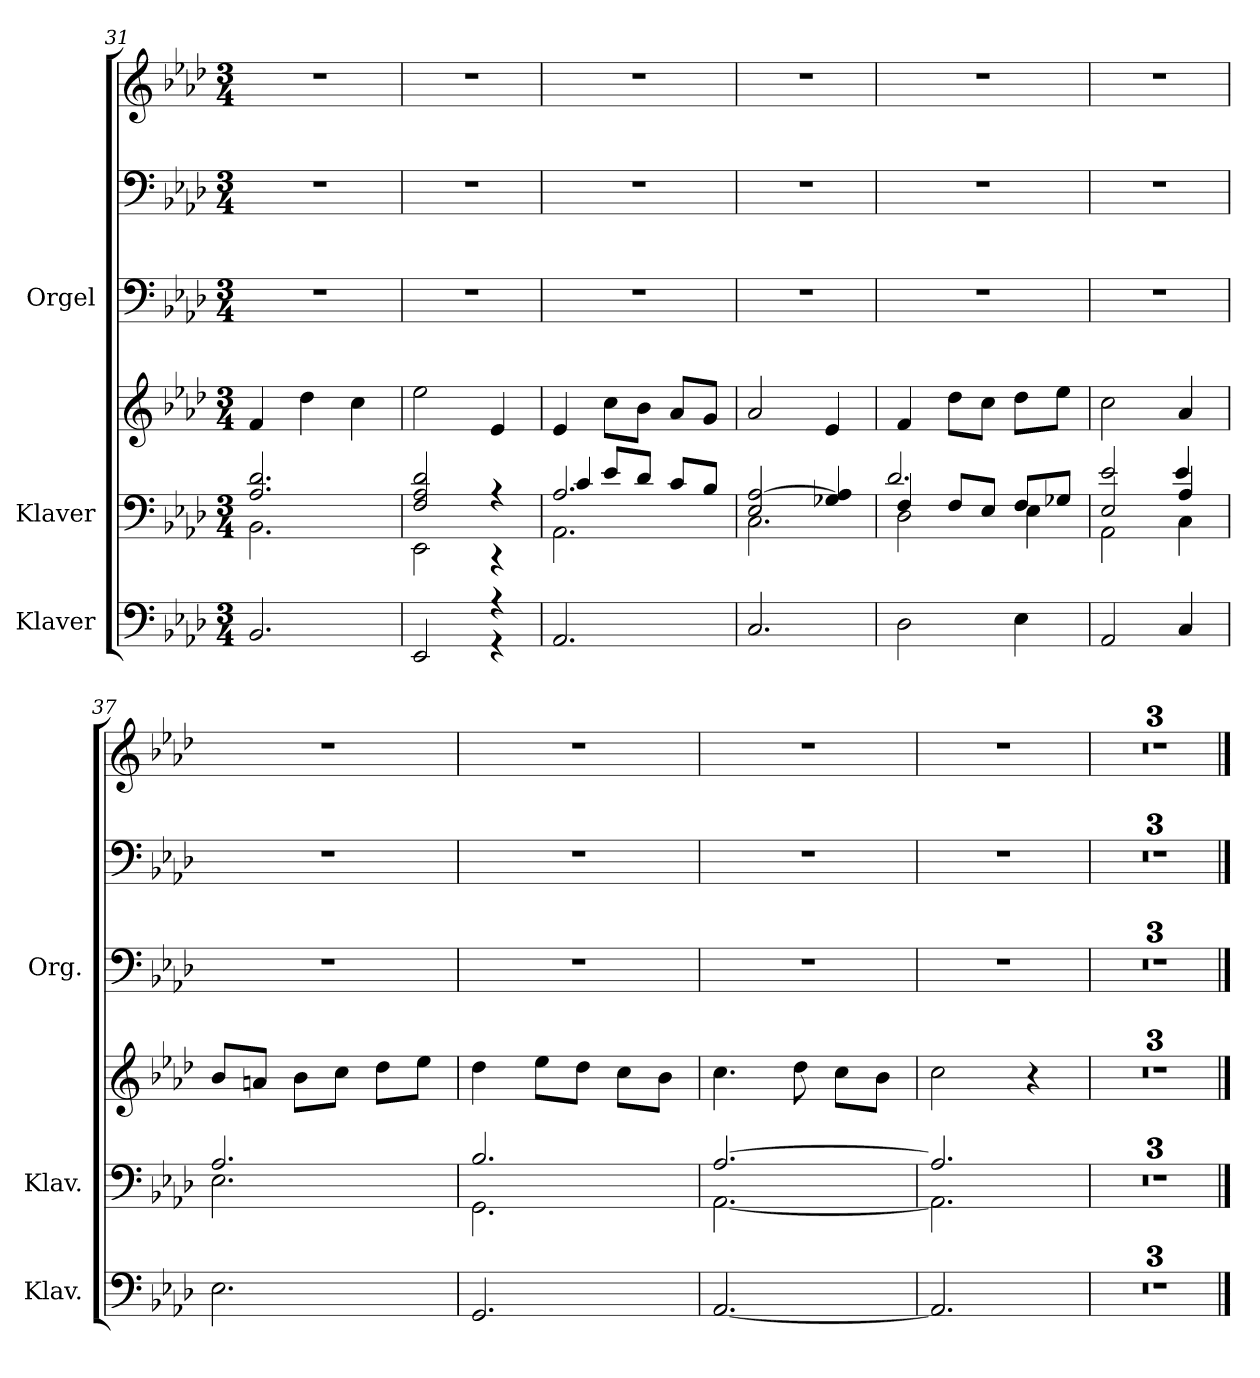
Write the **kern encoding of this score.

**kern	**kern	**kern	**kern	**kern	**kern
*part3	*part2	*part2	*part1	*part1	*part1
*staff6	*staff5	*staff4	*staff3	*staff2	*staff1
*I"Klaver	*I"Klaver	*	*I"Orgel	*	*
*I'Klav.	*I'Klav.	*	*I'Org.	*	*
*clefF4	*clefF4	*clefG2	*clefF4	*clefF4	*clefG2
*k[b-e-a-d-]	*k[b-e-a-d-]	*k[b-e-a-d-]	*k[b-e-a-d-]	*k[b-e-a-d-]	*k[b-e-a-d-]
*M3/4	*M3/4	*M3/4	*M3/4	*M3/4	*M3/4
=31	=31	=31	=31	=31	=31
*	*^	*	*	*	*
2.BB-/	2.A-/ 2.d-/	2.BB-\	4f/	2.r	2.r	2.r
.	.	.	4dd-\	.	.	.
.	.	.	4cc\	.	.	.
=32	=32	=32	=32	=32	=32	=32
*^	*	*	*	*	*	*
2EE-/	2ryy	2F/ 2A-/ 2d-/	2EE-\	2ee-\	2.r	2.r	2.r
4r	4r	4r	4r	4e-/	.	.	.
*v	*v	*	*	*	*	*	*
=33	=33	=33	=33	=33	=33	=33
*	*	*^	*	*	*	*
2.AA-/	2.A-/	2.AA-\	4c/	4e-/	2.r	2.r	2.r
.	.	.	8e-/L	8cc\L	.	.	.
.	.	.	8d-/J	8b-\J	.	.	.
.	.	.	8c/L	8a-/L	.	.	.
.	.	.	8B-/J	8g/J	.	.	.
*	*	*v	*v	*	*	*	*
=34	=34	=34	=34	=34	=34	=34
2.C/	2E-/ [2A-/	2.C\	2a-/	2.r	2.r	2.r
.	4G-X/ 4A-/]	.	4e-/	.	.	.
!!LO:LB:g=z
=35	=35	=35	=35	=35	=35	=35
*	*	*^	*	*	*	*
2D-\	4F/	2D-\	2.d-/	4f/	2.r	2.r	2.r
.	8F/L	.	.	8dd-\L	.	.	.
.	8E-/J	.	.	8cc\J	.	.	.
4E-\	8F/L	4E-\	.	8dd-\L	.	.	.
.	8G-X/J	.	.	8ee-\J	.	.	.
=36	=36	=36	=36	=36	=36	=36	=36
2AA-/	2E-/	2AA-\	2e-/	2cc\	2.r	2.r	2.r
4C/	4A-/	4C\	4e-/	4a-/	.	.	.
*	*	*v	*v	*	*	*	*
=37	=37	=37	=37	=37	=37	=37
2.E-\	2.A-/	2.E-\	8b-/L	2.r	2.r	2.r
.	.	.	8an/J	.	.	.
.	.	.	8b-\L	.	.	.
.	.	.	8cc\J	.	.	.
.	.	.	8dd-\L	.	.	.
.	.	.	8ee-\J	.	.	.
=38	=38	=38	=38	=38	=38	=38
2.GG/	2.B-/	2.GG\	4dd-\	2.r	2.r	2.r
.	.	.	8ee-\L	.	.	.
.	.	.	8dd-\J	.	.	.
.	.	.	8cc\L	.	.	.
.	.	.	8b-\J	.	.	.
=39	=39	=39	=39	=39	=39	=39
[2.AA-/	[2.A-/	[2.AA-\	4.cc\	2.r	2.r	2.r
.	.	.	8dd-\	.	.	.
.	.	.	8cc\L	.	.	.
.	.	.	8b-\J	.	.	.
=40	=40	=40	=40	=40	=40	=40
2.AA-/]	2.A-/]	2.AA-\]	2cc\	2.r	2.r	2.r
.	.	.	4r	.	.	.
*	*v	*v	*	*	*	*
=41	=41	=41	=41	=41	=41
2.r	2.r	2.r	2.r	2.r	2.r
=42	=42	=42	=42	=42	=42
2.r	2.r	2.r	2.r	2.r	2.r
=43	=43	=43	=43	=43	=43
2.r	2.r	2.r	2.r	2.r	2.r
==	==	==	==	==	==
*-	*-	*-	*-	*-	*-
